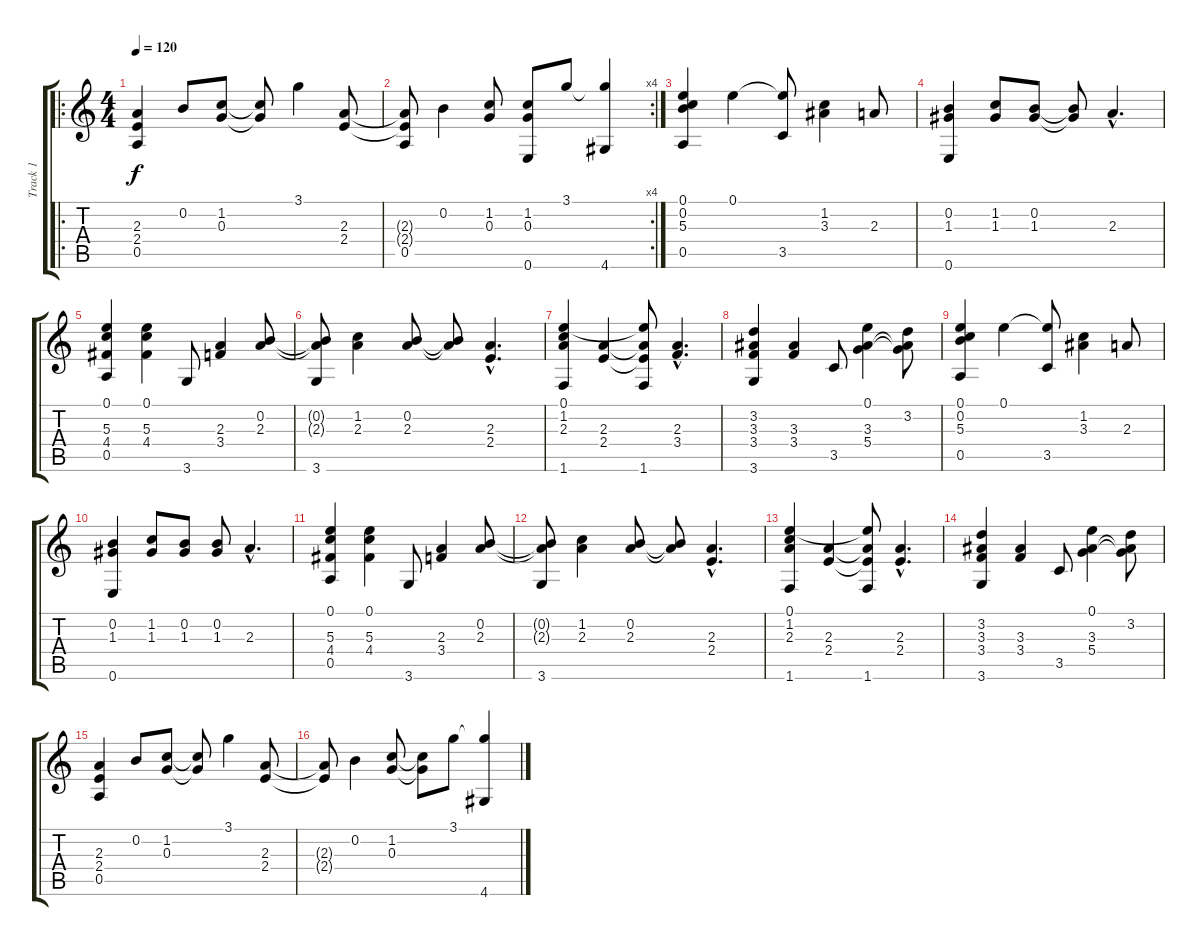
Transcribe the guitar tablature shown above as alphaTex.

\track ("Track 1" "Track 1") {instrument acousticguitarnylon}
\staff {score tabs}
\tuning (E4 B3 G3 D3 A2 E2) {hide}
\ro
\ts (4 4)
\tempo 120
\clef g2
\ks c
(2.3 2.4 0.5).4{dy f instrument acousticguitarnylon} 0.2.8 (1.2 0.3).8 (1.2{t} 0.3{t}).8 3.1.4 (2.3 2.4).8 |
\rc 4
(2.3{t} 2.4{t} 0.5).8 0.2.4 (1.2 0.3).8 (1.2 0.3 0.6).8 3.1.8 (3.1{t} 4.6).4 |
(0.1 0.2 5.3 0.5).4 0.1.4 (0.1{t} 3.5).8 (1.2 3.3).4 2.3.8 |
(0.2 1.3 0.6).4 (1.2 1.3).8 (0.2 1.3).8 (0.2{t} 1.3{t}).8 2.3{hac}.4{d} |
(0.1 5.3 4.4 0.5).4 (0.1 5.3 4.4).4 3.6.8 (2.3 3.4).4 (0.2 2.3).8 |
(0.2{t} 2.3{t} 3.6).8 (1.2 2.3).4 (0.2 2.3).8 (0.2{t} 2.3{t}).8 (2.3{hac} 2.4{hac}).4{d} |
(0.1 1.2 2.3 1.6).4 (2.3 2.4).4 (0.1{t} 2.3{t} 2.4{t} 1.6).8 (2.3{hac} 3.4{hac}).4{d} |
(3.2 3.3 3.4 3.6).4 (3.3 3.4).4 3.5.8 (0.1 3.3 5.4).4 (3.2 3.3{t} 5.4{t}).8 |
(0.1 0.2 5.3 0.5).4 0.1.4 (0.1{t} 3.5).8 (1.2 3.3).4 2.3.8 |
(0.2 1.3 0.6).4 (1.2 1.3).8 (0.2 1.3).8 (0.2 1.3).8 2.3{hac}.4{d} |
(0.1 5.3 4.4 0.5).4 (0.1 5.3 4.4).4 3.6.8 (2.3 3.4).4 (0.2 2.3).8 |
(0.2{t} 2.3{t} 3.6).8 (1.2 2.3).4 (0.2 2.3).8 (0.2{t} 2.3{t}).8 (2.3{hac} 2.4{hac}).4{d} |
(0.1 1.2 2.3 1.6).4 (2.3 2.4).4 (0.1{t} 2.3{t} 2.4{t} 1.6).8 (2.3{hac} 2.4{hac}).4{d} |
(3.2 3.3 3.4 3.6).4 (3.3 3.4).4 3.5.8 (0.1 3.3 5.4).4 (3.2 3.3{t} 5.4{t}).8 |
(2.3 2.4 0.5).4 0.2.8 (1.2 0.3).8 (1.2{t} 0.3{t}).8 3.1.4 (2.3 2.4).8 |
(2.3{t} 2.4{t}).8 0.2.4 (1.2 0.3).8 (1.2{t} 0.3{t}).8 3.1.8 (3.1{t} 4.6).4
